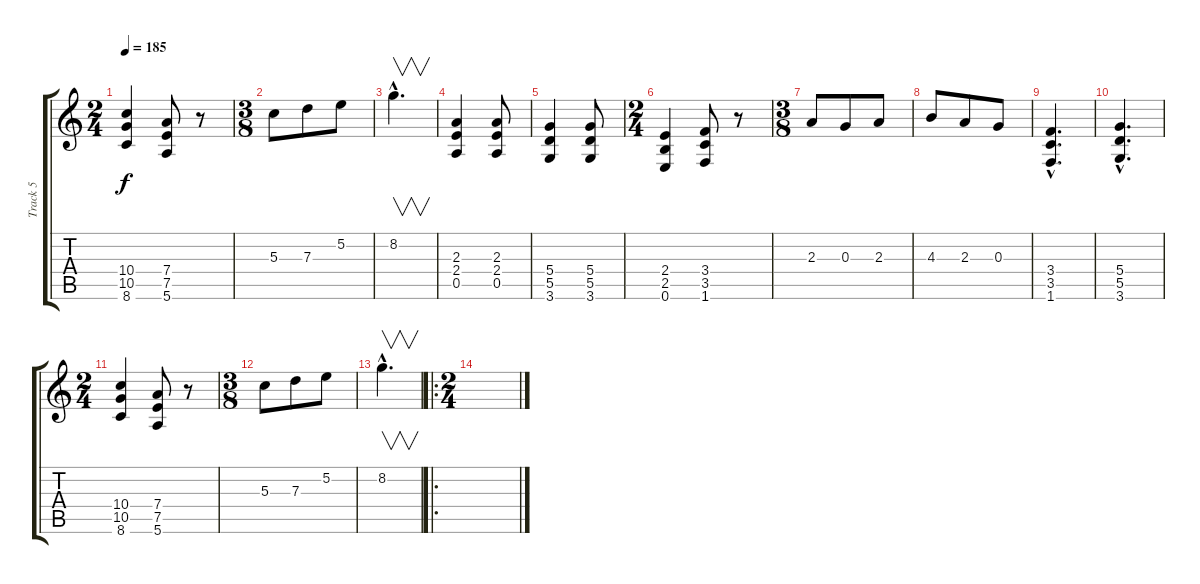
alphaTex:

\track ("Track 5" "Track 5") {instrument distortionguitar}
\staff {score tabs}
\tuning (E4 B3 G3 D3 A2 E2) {hide}
\ts (2 4)
\tempo 185
\clef g2
\ks c
(10.4 10.5 8.6).4{dy f} (7.4 7.5 5.6).8 r.8 |
\ts (3 8)
5.3.8 7.3.8 5.2.8 |
8.2{hac}.4{v d} |
(2.3 2.4 0.5).4 (2.3 2.4 0.5).8 |
(5.4 5.5 3.6).4 (5.4 5.5 3.6).8 |
\ts (2 4)
(2.4 2.5 0.6).4 (3.4 3.5 1.6).8 r.8 |
\ts (3 8)
2.3.8 0.3.8 2.3.8 |
4.3.8 2.3.8 0.3.8 |
(3.4{hac} 3.5{hac} 1.6{hac}).4{d} |
(5.4{hac} 5.5{hac} 3.6{hac}).4{d} |
\ts (2 4)
(10.4 10.5 8.6).4 (7.4 7.5 5.6).8 r.8 |
\ts (3 8)
5.3.8 7.3.8 5.2.8 |
8.2{hac}.4{v d} |
\ro
\ts (2 4)
